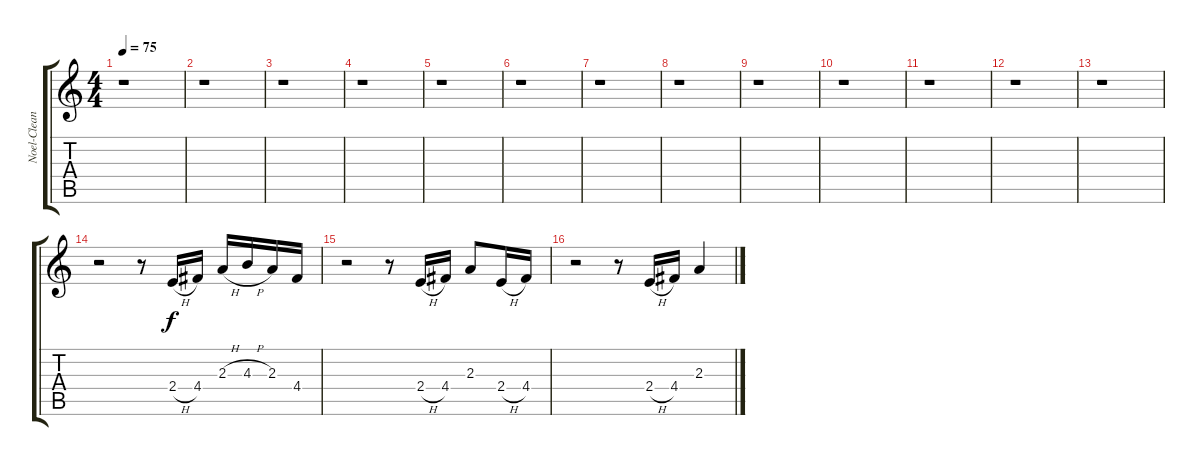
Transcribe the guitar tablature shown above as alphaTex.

\track ("Noel-Clean Gtr." "Noel-Clean") {instrument electricguitarjazz}
\staff {score tabs}
\tuning (E4 B3 G3 D3 A2 E2) {hide}
\ts (4 4)
\tempo 75
\clef g2
\ks c
r.1{dy f} |
r.1 |
r.1 |
r.1 |
r.1 |
r.1 |
r.1 |
r.1 |
r.1 |
r.1 |
r.1 |
r.1 |
r.1 |
r.2 r.8 2.4{h}.16 4.4.16 2.3{h}.16 4.3{h}.16 2.3.16 4.4.16 |
r.2 r.8 2.4{h}.16 4.4.16 2.3.8 2.4{h}.16 4.4.16 |
r.2 r.8 2.4{h}.16 4.4.16 2.3.4
